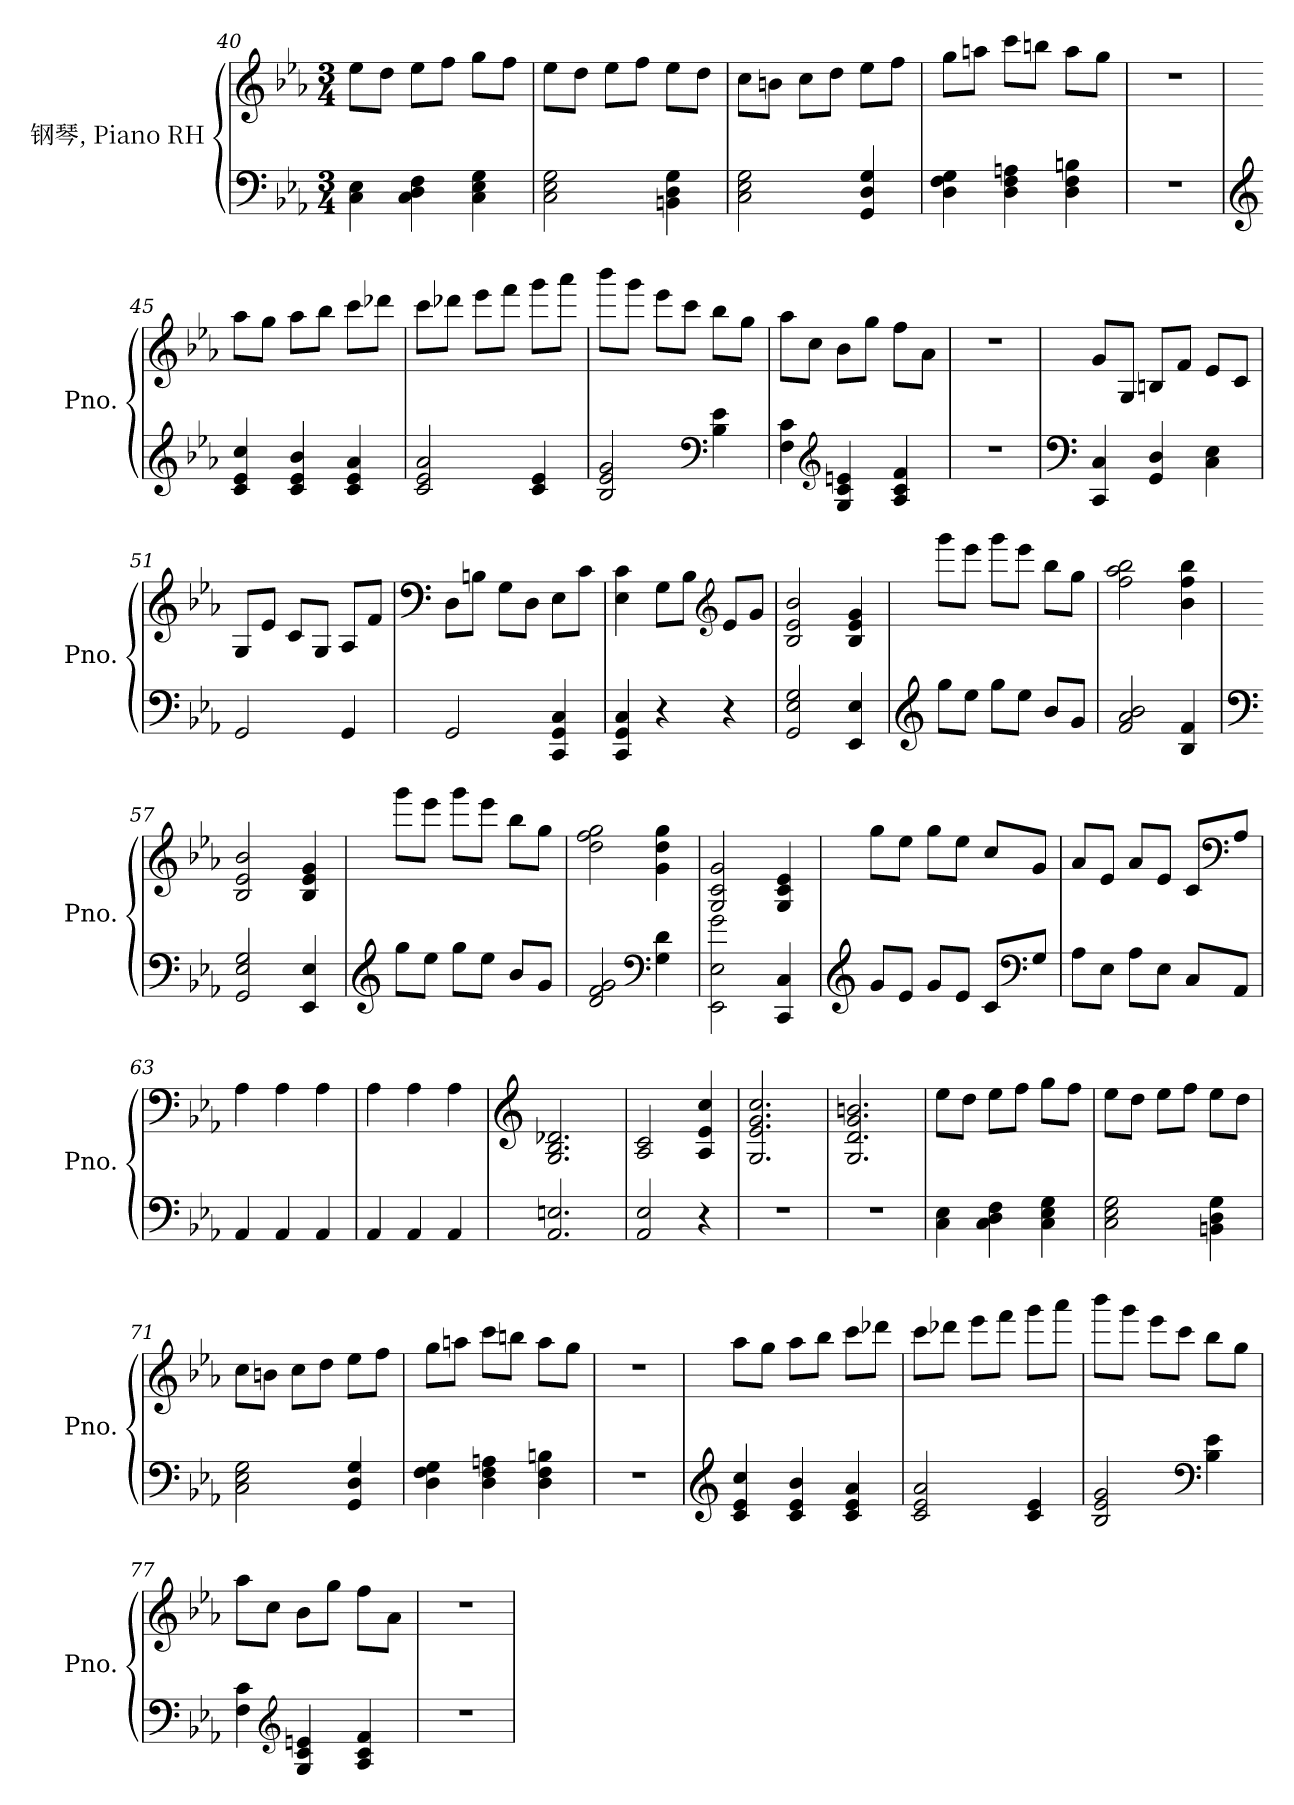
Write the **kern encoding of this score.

**kern	**kern
*part1	*part1
*staff2	*staff1
*I"钢琴, Piano RH	*
*I'Pno.	*
!!LO:PB:g=z
*clefF4	*clefG2
*k[b-e-a-]	*k[b-e-a-]
*M3/4	*M3/4
*MM177	*MM177
=40	=40
4C\ 4E-\	8ee-\L
.	8dd\J
4C\ 4D\ 4F\	8ee-\L
*	*MM196
.	8ff\J
4C\ 4E-\ 4G\	8gg\L
.	8ff\J
=41	=41
2C\ 2E-\ 2G\	8ee-\L
.	8dd\J
.	8ee-\L
.	8ff\J
4BBn\ 4D\ 4G\	8ee-\L
.	8dd\J
=42	=42
*	*MM212
2C\ 2E-\ 2G\	8cc\L
.	8bn\J
.	8cc\L
.	8dd\J
4GG/ 4D/ 4G/	8ee-\L
.	8ff\J
=43	=43
4D\ 4F\ 4G\	8gg\L
.	8aan\J
4D\ 4F\ 4An\	8ccc\L
*	*MM173
.	8bbn\J
4D\ 4F\ 4Bn\	8aa\L
.	8gg\J
=44	=44
2.r	2.r
=45	=45
*clefG2	*
4c/ 4e-/ 4cc/	8aa-\L
.	8gg\J
4c/ 4e-/ 4b-/	8aa-\L
.	8bb-\J
4c/ 4e-/ 4a-/	8ccc\L
.	8ddd-X\J
!!LO:LB:g=z
=46	=46
2c/ 2e-/ 2a-/	8ccc\L
.	8ddd-X\J
.	8eee-\L
.	8fff\J
4c/ 4e-/	8ggg\L
.	8aaa-\J
=47	=47
2B-/ 2e-/ 2g/	8bbb-\L
.	8ggg\J
.	8eee-\L
.	8ccc\J
*clefF4	*
4B-\ 4e-\	8bb-\L
*	*MM210
.	8gg\J
=48	=48
4F\ 4c\	8aa-\L
*	*MM205
.	8cc\J
*clefG2	*
4G/ 4c/ 4en/	8b-\L
*	*MM196
.	8gg\J
4A-/ 4c/ 4f/	8ff\L
.	8a-\J
=49	=49
*	*MM148
2.r	2.r
=50	=50
*clefF4	*
*	*MM181
4CC/ 4C/	8g/L
.	8G/J
4GG/ 4D/	8Bn/L
.	8f/J
4C\ 4E-\	8e-/L
.	8c/J
=51	=51
2GG/	8G/L
.	8e-/J
.	8c/L
.	8G/J
4GG/	8A-/L
.	8f/J
!!LO:LB:g=z
=52	=52
*	*clefF4
2GG/	8D\L
.	8Bn\J
.	8G\L
*	*MM156
.	8D\J
*	*MM147
4CC/ 4GG/ 4C/	8E-\L
*	*MM127
.	8c\J
=53	=53
*	*MM72
4CC/ 4GG/ 4C/	4E-\ 4c\
*	*MM223
4r	8G\L
.	8B-\J
*	*clefG2
4r	8e-/L
.	8g/J
=54	=54
*	*MM193
2GG/ 2E-/ 2G/	2B-/ 2e-/ 2b-/
*	*MM228
4EE-/ 4E-/	4B-/ 4e-/ 4g/
=55	=55
*clefG2	*
*	*MM221
8gg\L	8ggg\L
8ee-\J	8eee-\J
8gg\L	8ggg\L
8ee-\J	8eee-\J
8b-/L	8bb-\L
8g/J	8gg\J
=56	=56
*	*MM193
2f/ 2a-/ 2b-/	2ff\ 2aa-\ 2bb-\
*	*MM228
4B-/ 4f/	4b-\ 4ff\ 4bb-\
=57	=57
*clefF4	*
*	*MM193
2GG/ 2E-/ 2G/	2B-/ 2e-/ 2b-/
*	*MM228
4EE-/ 4E-/	4B-/ 4e-/ 4g/
!!LO:LB:g=z
=58	=58
*clefG2	*
*	*MM221
8gg\L	8ggg\L
8ee-\J	8eee-\J
8gg\L	8ggg\L
8ee-\J	8eee-\J
8b-/L	8bb-\L
8g/J	8gg\J
=59	=59
*	*MM193
2d/ 2f/ 2g/	2dd\ 2ff\ 2gg\
*clefF4	*
*	*MM228
4G\ 4d\	4g\ 4dd\ 4gg\
=60	=60
*	*MM193
2EE-\ 2E-\ 2g\	2G/ 2c/ 2g/
*	*MM228
4CC/ 4C/	4G/ 4c/ 4e-/
=61	=61
*clefG2	*
8g/L	8gg\L
8e-/J	8ee-\J
8g/L	8gg\L
8e-/J	8ee-\J
8c/L	8cc/L
*clefF4	*
8G/J	8g/J
=62	=62
8A-\L	8a-/L
8E-\J	8e-/J
8A-\L	8a-/L
8E-\J	8e-/J
8C/L	8c/L
*	*clefF4
8AA-/J	8A-/J
=63	=63
4AA-/	4A-\
4AA-/	4A-\
4AA-/	4A-\
!!LO:LB:g=z
=64	=64
4AA-/	4A-\
4AA-/	4A-\
4AA-/	4A-\
=65	=65
*	*clefG2
*	*MM218
2.AA-/ 2.En/	2.G/ 2.B-/ 2.d-X/
=66	=66
2AA-/ 2E-/	2A-/ 2c/
4r	4A-/ 4e-/ 4cc/
=67	=67
2.r	2.G/ 2.e-/ 2.g/ 2.cc/
=68	=68
2.r	2.G/ 2.d/ 2.g/ 2.bn/
=69	=69
*	*MM177
4C\ 4E-\	8ee-\L
.	8dd\J
4C\ 4D\ 4F\	8ee-\L
*	*MM196
.	8ff\J
4C\ 4E-\ 4G\	8gg\L
.	8ff\J
=70	=70
2C\ 2E-\ 2G\	8ee-\L
.	8dd\J
.	8ee-\L
.	8ff\J
4BBn\ 4D\ 4G\	8ee-\L
.	8dd\J
=71	=71
*	*MM212
2C\ 2E-\ 2G\	8cc\L
.	8bn\J
.	8cc\L
.	8dd\J
4GG/ 4D/ 4G/	8ee-\L
.	8ff\J
!!LO:LB:g=z
=72	=72
4D\ 4F\ 4G\	8gg\L
.	8aan\J
4D\ 4F\ 4An\	8ccc\L
*	*MM173
.	8bbn\J
4D\ 4F\ 4Bn\	8aa\L
.	8gg\J
=73	=73
2.r	2.r
=74	=74
*clefG2	*
4c/ 4e-/ 4cc/	8aa-\L
.	8gg\J
4c/ 4e-/ 4b-/	8aa-\L
.	8bb-\J
4c/ 4e-/ 4a-/	8ccc\L
.	8ddd-X\J
=75	=75
2c/ 2e-/ 2a-/	8ccc\L
.	8ddd-X\J
.	8eee-\L
.	8fff\J
4c/ 4e-/	8ggg\L
.	8aaa-\J
=76	=76
2B-/ 2e-/ 2g/	8bbb-\L
.	8ggg\J
.	8eee-\L
.	8ccc\J
*clefF4	*
4B-\ 4e-\	8bb-\L
*	*MM210
.	8gg\J
!!LO:PB:g=z
=77	=77
4F\ 4c\	8aa-\L
*	*MM205
.	8cc\J
*clefG2	*
4G/ 4c/ 4en/	8b-\L
*	*MM196
.	8gg\J
4A-/ 4c/ 4f/	8ff\L
.	8a-\J
=78	=78
*	*MM148
2.r	2.r
=	=
*-	*-
